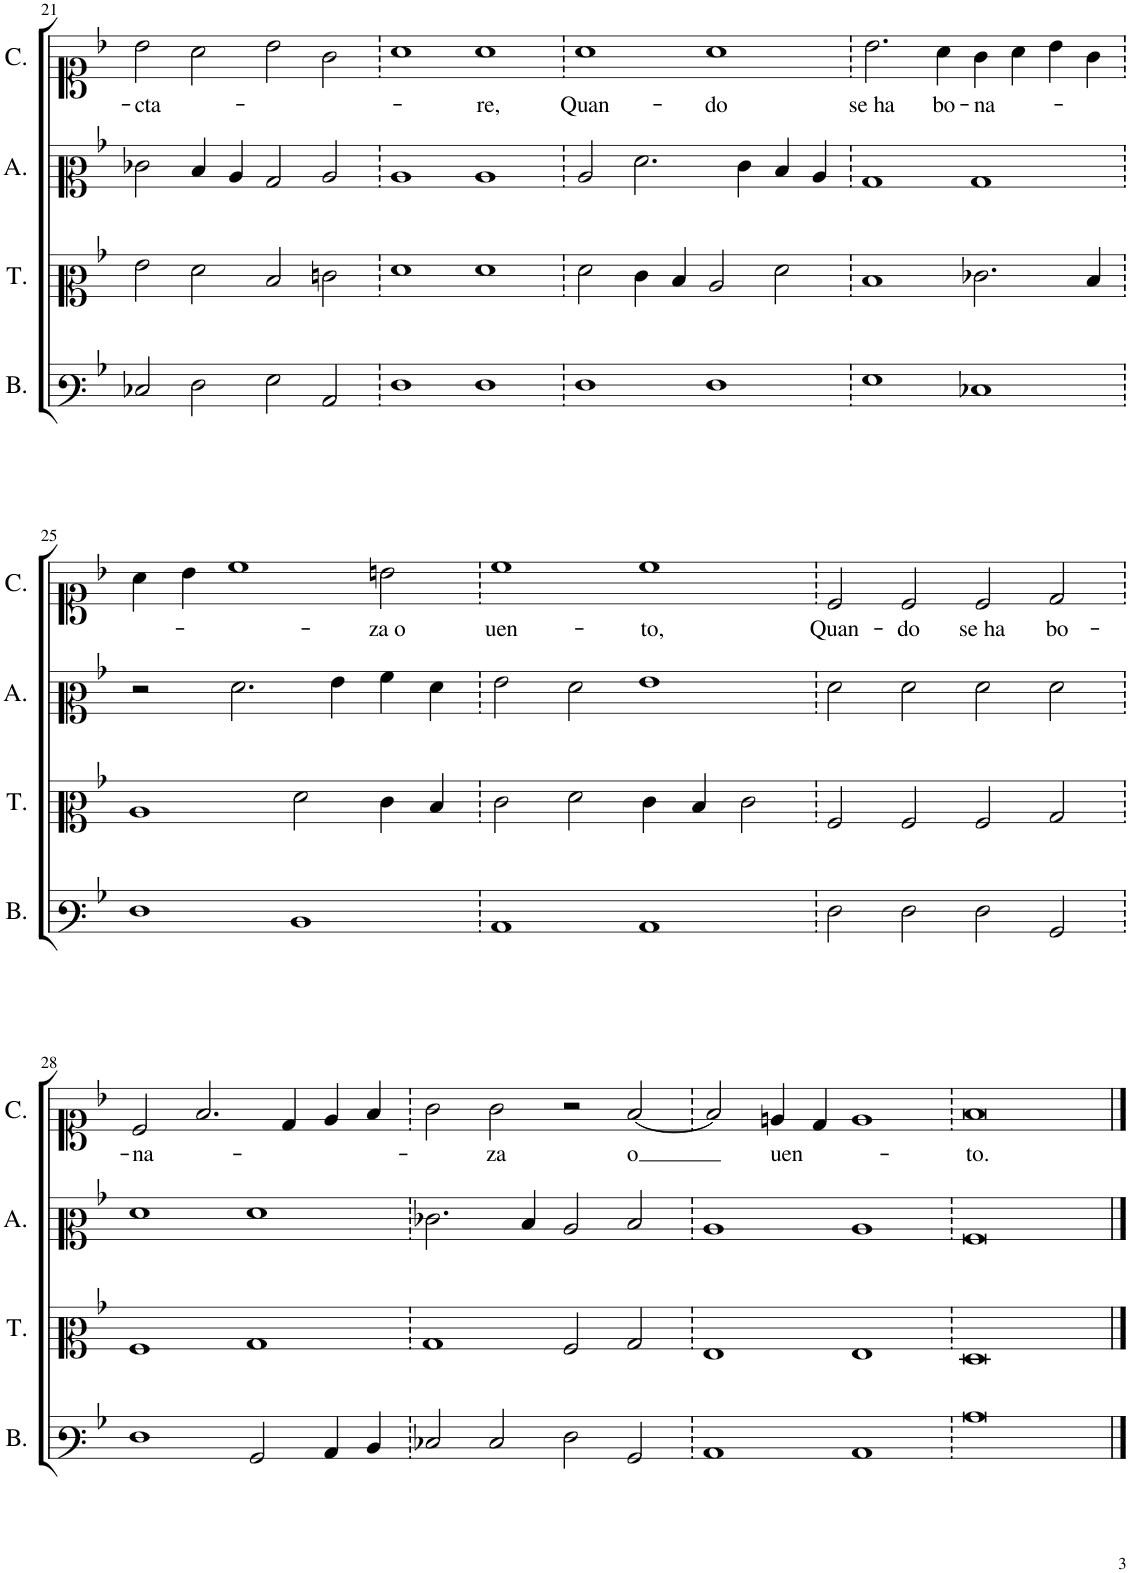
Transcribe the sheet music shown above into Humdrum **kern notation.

**kern	**kern	**kern	**kern	**text
*part4	*part3	*part2	*part1	*part1
*staff4	*staff3	*staff2	*staff1	*staff1
*I"Bassus	*I"Tenor	*I"Altus	*I"Cantus	*
*I'B.	*I'T.	*I'A.	*I'C.	*
!!LO:PB:g=z
*clefF3	*clefC2	*clefC2	*clefC1	*
*k[b-]	*k[b-]	*k[b-]	*k[b-]	*
*M8/4	*M8/4	*M8/4	*M8/4	*
=21	=21	=21	=21	=21
!	!	!	!	!LO:LY:b
2E-X/	2g\	2e-X\	2b-\	-cta-
2F\	2f\	4d/	2a\	.
.	.	4c/	.	.
2G\	2d/	2B-/	2b-\	.
2C/	2en\	2c/	2g\	.
=22	=22	=22	=22	=22
1F	1f	1c	1a	.
!	!	!	!	!LO:LY:b
1F	1f	1c	1a	-re,
=23	=23	=23	=23	=23
!	!	!	!	!LO:LY:b
1F	2f\	2c/	1a	Quan-
.	4e\	2.f\	.	.
.	4d/	.	.	.
!	!	!	!	!LO:LY:b
1F	2c/	.	1a	-do
.	.	4e\	.	.
.	2f\	4d/	.	.
.	.	4c/	.	.
=24	=24	=24	=24	=24
!	!	!	!	!LO:LY:b
1G	1d	1B-	2.b-\	se ha
!	!	!	!	!LO:LY:b
.	.	.	4a\	bo-
!	!	!	!	!LO:LY:b
1E-X	2.e-X\	1B-	4g\	-na-
.	.	.	4a\	.
.	.	.	4b-\	.
.	4d/	.	4g\	.
!!LO:LB:g=z
=25	=25	=25	=25	=25
1F	1c	2r	4a\	.
.	.	.	4b-\	.
.	.	2.f\	1cc	.
1D	2f\	.	.	.
.	.	4g\	.	.
!	!	!	!	!LO:LY:b
.	4e\	4a\	2bn\	-za o
.	4d/	4f\	.	.
=26	=26	=26	=26	=26
!	!	!	!	!LO:LY:b
1C	2e\	2g\	1cc	uen-
.	2f\	2f\	.	.
!	!	!	!	!LO:LY:b
1C	4e\	1g	1cc	-to,
.	4d/	.	.	.
.	2e\	.	.	.
=27	=27	=27	=27	=27
!	!	!	!	!LO:LY:b
2F\	2A/	2f\	2c/	Quan-
!	!	!	!	!LO:LY:b
2F\	2A/	2f\	2c/	-do
!	!	!	!	!LO:LY:b
2F\	2A/	2f\	2c/	se ha
!	!	!	!	!LO:LY:b
2BB-/	2B-/	2f\	2d/	bo-
!!LO:LB:g=z
=28	=28	=28	=28	=28
!	!	!	!	!LO:LY:b
1F	1A	1f	2c/	-na-
.	.	.	2.f/	.
2BB-/	1B-	1f	.	.
.	.	.	4d/	.
4C/	.	.	4e/	.
4D/	.	.	4f/	.
=29	=29	=29	=29	=29
2E-X/	1B-	2.e-X\	2g\	.
!	!	!	!	!LO:LY:b
2E-/	.	.	2g\	-za
.	.	4d/	.	.
2F\	2A/	2c/	2r	.
!	!	!	!	!LO:LY:b
2BB-/	2B-/	2d/	[2f/	-o
=30	=30	=30	=30	=30
1C	1G	1c	2f/]	.
!	!	!	!	!LO:LY:b
.	.	.	4en/	uen-
.	.	.	4d/	.
1C	1G	1c	1e	.
=31	=31	=31	=31	=31
!	!	!	!	!LO:LY:b
0c	0F	0A	0f	-to.
==	==	==	==	==
*-	*-	*-	*-	*-
